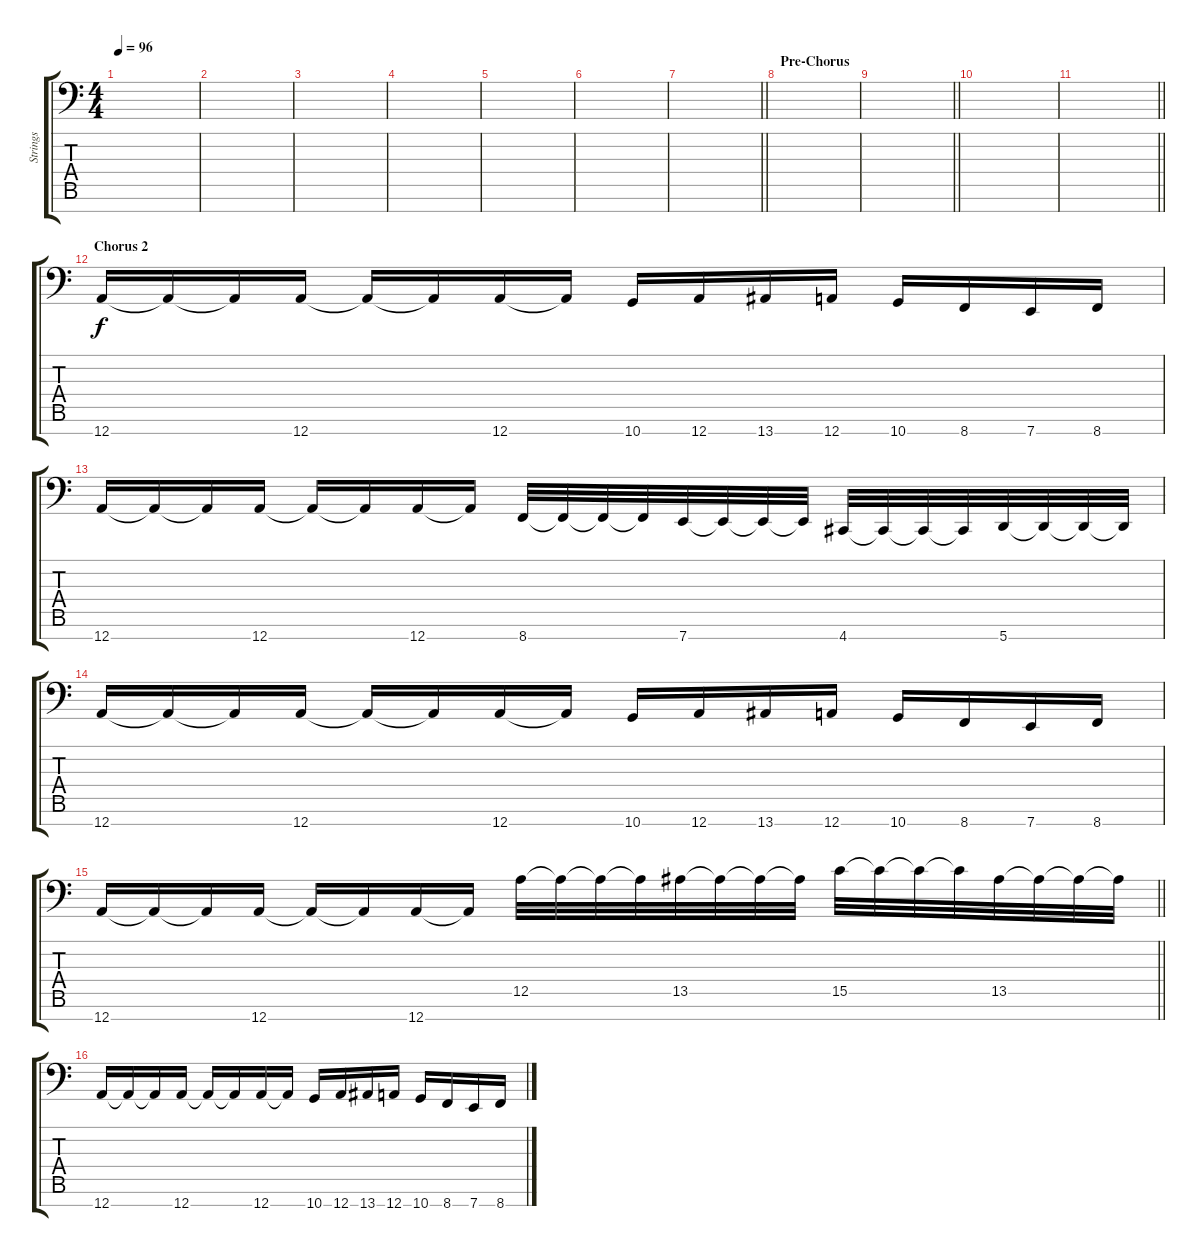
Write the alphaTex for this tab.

\track ("Strings" "Strings") {instrument tremolostrings}
\staff {score tabs}
\tuning (E4 B3 G3 D3 A2 E2 A1) {hide}
\ts (4 4)
\tempo 96
\clef f4
\ks c
|
|
|
|
|
|
\barLineRight lightlight
|
\section ("" "Pre-Chorus")
|
\barLineRight lightlight
|
|
\barLineRight lightlight
|
\section ("" "Chorus 2")
12.7.16 12.7{t}.16 12.7{t}.16 12.7.16 12.7{t}.16 12.7{t}.16 12.7.16 12.7{t}.16 10.7.16 12.7.16 13.7.16 12.7.16 10.7.16 8.7.16 7.7.16 8.7.16 |
12.7.16 12.7{t}.16 12.7{t}.16 12.7.16 12.7{t}.16 12.7{t}.16 12.7.16 12.7{t}.16 8.7.32 8.7{t}.32 8.7{t}.32 8.7{t}.32 7.7.32 7.7{t}.32 7.7{t}.32 7.7{t}.32 4.7.32 4.7{t}.32 4.7{t}.32 4.7{t}.32 5.7.32 5.7{t}.32 5.7{t}.32 5.7{t}.32 |
12.7.16 12.7{t}.16 12.7{t}.16 12.7.16 12.7{t}.16 12.7{t}.16 12.7.16 12.7{t}.16 10.7.16 12.7.16 13.7.16 12.7.16 10.7.16 8.7.16 7.7.16 8.7.16 |
\barLineRight lightlight
12.7.16 12.7{t}.16 12.7{t}.16 12.7.16 12.7{t}.16 12.7{t}.16 12.7.16 12.7{t}.16 12.5.32 12.5{t}.32 12.5{t}.32 12.5{t}.32 13.5.32 13.5{t}.32 13.5{t}.32 13.5{t}.32 15.5.32 15.5{t}.32 15.5{t}.32 15.5{t}.32 13.5.32 13.5{t}.32 13.5{t}.32 13.5{t}.32 |
12.7.16 12.7{t}.16 12.7{t}.16 12.7.16 12.7{t}.16 12.7{t}.16 12.7.16 12.7{t}.16 10.7.16 12.7.16 13.7.16 12.7.16 10.7.16 8.7.16 7.7.16 8.7.16
